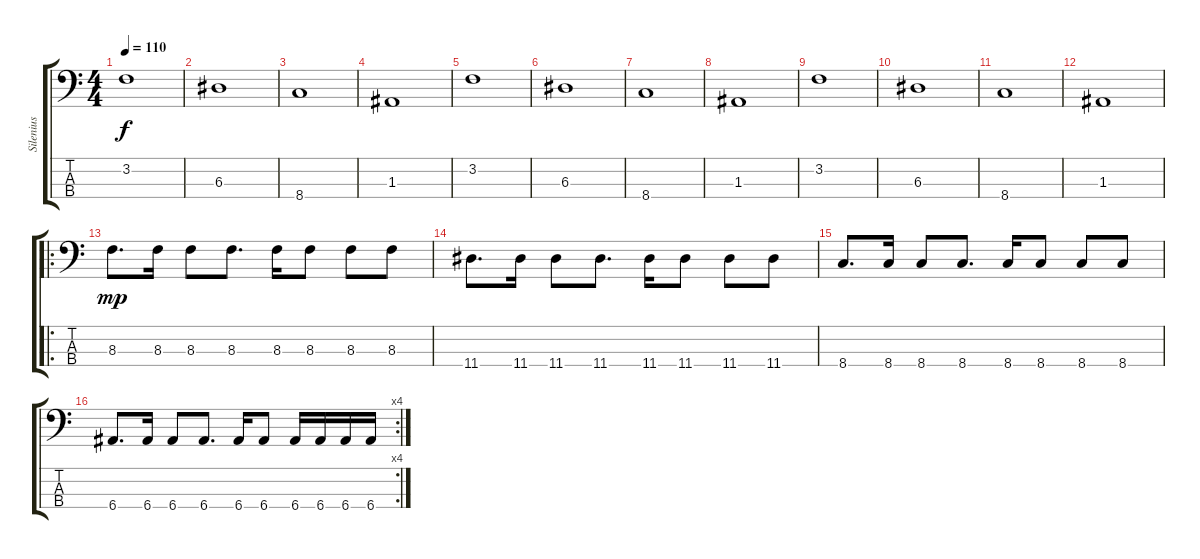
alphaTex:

\track ("Silenius" "Silenius") {instrument electricbassfinger}
\staff {score tabs}
\tuning (G2 D2 A1 E1) {hide}
\ts (4 4)
\tempo 110
\clef f4
\ks c
3.2.1{dy f} |
6.3.1 |
8.4.1 |
1.3.1 |
3.2.1 |
6.3.1 |
8.4.1 |
1.3.1 |
3.2.1 |
6.3.1 |
8.4.1 |
1.3.1 |
\ro
8.3.8{d dy mp} 8.3.16 8.3.8 8.3.8{d} 8.3.16 8.3.8 8.3.8 8.3.8 |
11.4.8{d} 11.4.16 11.4.8 11.4.8{d} 11.4.16 11.4.8 11.4.8 11.4.8 |
8.4.8{d} 8.4.16 8.4.8 8.4.8{d} 8.4.16 8.4.8 8.4.8 8.4.8 |
\rc 4
6.4.8{d} 6.4.16 6.4.8 6.4.8{d} 6.4.16 6.4.8 6.4.16 6.4.16 6.4.16 6.4.16
